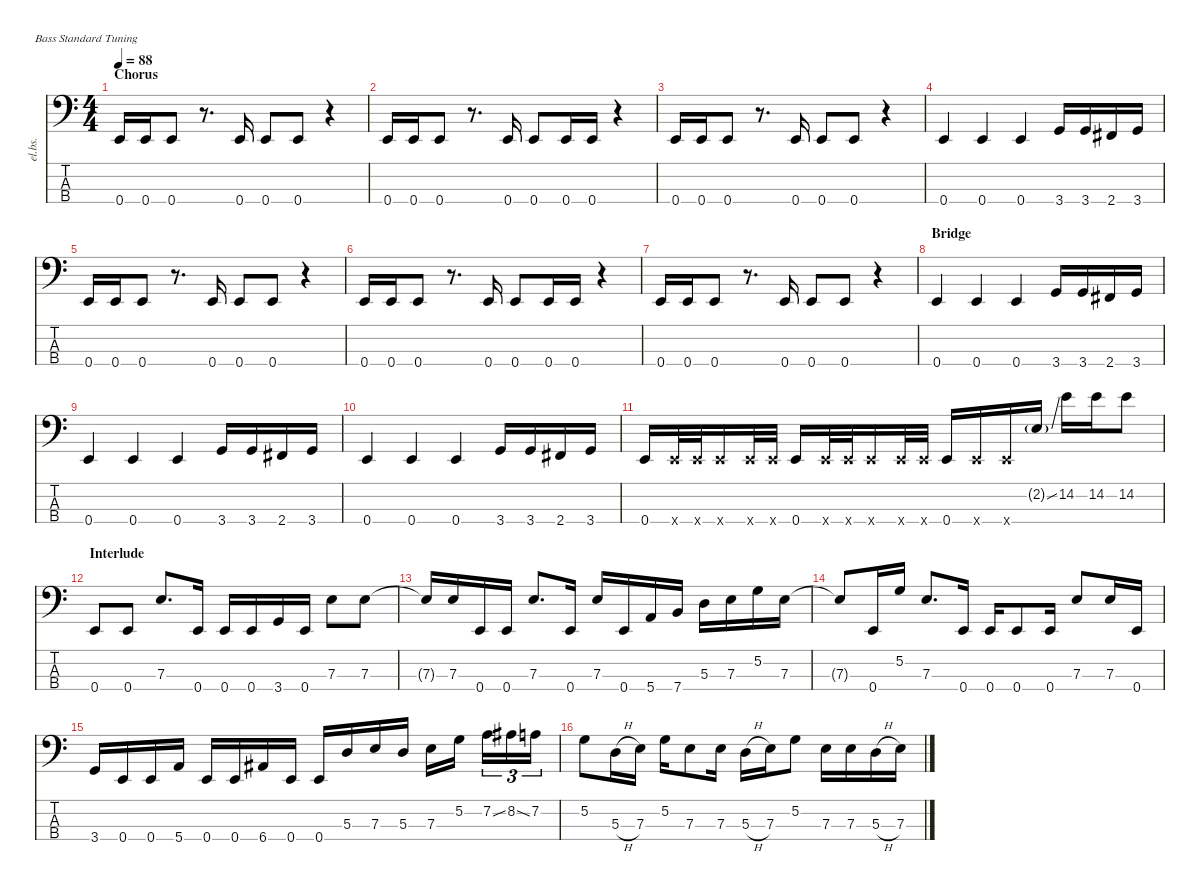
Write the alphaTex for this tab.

\defaultSystemsLayout 4
\hideDynamics
\bracketExtendMode nobrackets
\otherSystemsTrackNameOrientation horizontal
\track ("Bass" "el.bs.") {instrument electricbassfinger}
\staff {score tabs}
\tuning (G2 D2 A1 E1)
\ts (4 4)
\section ("" "Chorus")
\tempo 88
\clef f4
\ks c
0.4.16{dy f} 0.4.16 0.4.8 r.8{d} 0.4.16 0.4.8 0.4.8 r.4 |
0.4.16 0.4.16 0.4.8 r.8{d} 0.4.16 0.4.8 0.4.16 0.4.16 r.4 |
0.4.16 0.4.16 0.4.8 r.8{d} 0.4.16 0.4.8 0.4.8 r.4 |
0.4.4 0.4.4 0.4.4 3.4.16 3.4.16 2.4{acc #}.16 3.4.16 |
0.4.16 0.4.16 0.4.8 r.8{d} 0.4.16 0.4.8 0.4.8 r.4 |
0.4.16 0.4.16 0.4.8 r.8{d} 0.4.16 0.4.8 0.4.16 0.4.16 r.4 |
0.4.16 0.4.16 0.4.8 r.8{d} 0.4.16 0.4.8 0.4.8 r.4 |
\section ("" "Bridge")
0.4.4 0.4.4 0.4.4 3.4.16 3.4.16 2.4{acc #}.16 3.4.16 |
0.4.4 0.4.4 0.4.4 3.4.16 3.4.16 2.4{acc #}.16 3.4.16 |
0.4.4 0.4.4 0.4.4 3.4.16 3.4.16 2.4{acc #}.16 3.4.16 |
0.4.16 0.4{x}.32 0.4{x}.32 0.4{x}.16 0.4{x}.32 0.4{x}.32 0.4.16 0.4{x}.32 0.4{x}.32 0.4{x}.16 0.4{x}.32 0.4{x}.32 0.4.16 0.4{x}.16 0.4{x}.16 2.2{ss g}.16{dy ff} 14.2.16{dy f} 14.2.16 14.2.8 |
\section ("" "Interlude")
0.4.8{instrument distortionguitar} 0.4.8 7.3.8{d} 0.4.16 0.4.16 0.4.16 3.4.16 0.4.16 7.3.8 7.3.8 |
7.3{t}.16 7.3.16 0.4.16 0.4.16 7.3.8{d} 0.4.16 7.3.16 0.4.16 5.4.16 7.4.16 5.3.16 7.3.16 5.2.16 7.3.16 |
7.3{t}.8 0.4.16 5.2.16 7.3.8{d} 0.4.16 0.4.16 0.4.8 0.4.16 7.3.8 7.3.16 0.4.16 |
3.4.16 0.4.16 0.4.16 5.4.16 0.4.16 0.4.16 6.4{acc #}.16 0.4.16 0.4.16 5.3.16 7.3.16 5.3.16 7.3.16 5.2.16 7.2{ss}.16{tu (3 2)} 8.2{ss acc #}.16{tu (3 2)} 7.2.16{tu (3 2)} |
5.2.8 5.3{h}.16 7.3.16 5.2.16 7.3.8 7.3.16 5.3{h}.16 7.3.16 5.2.8 7.3.16 7.3.16 5.3{h}.16 7.3.16
